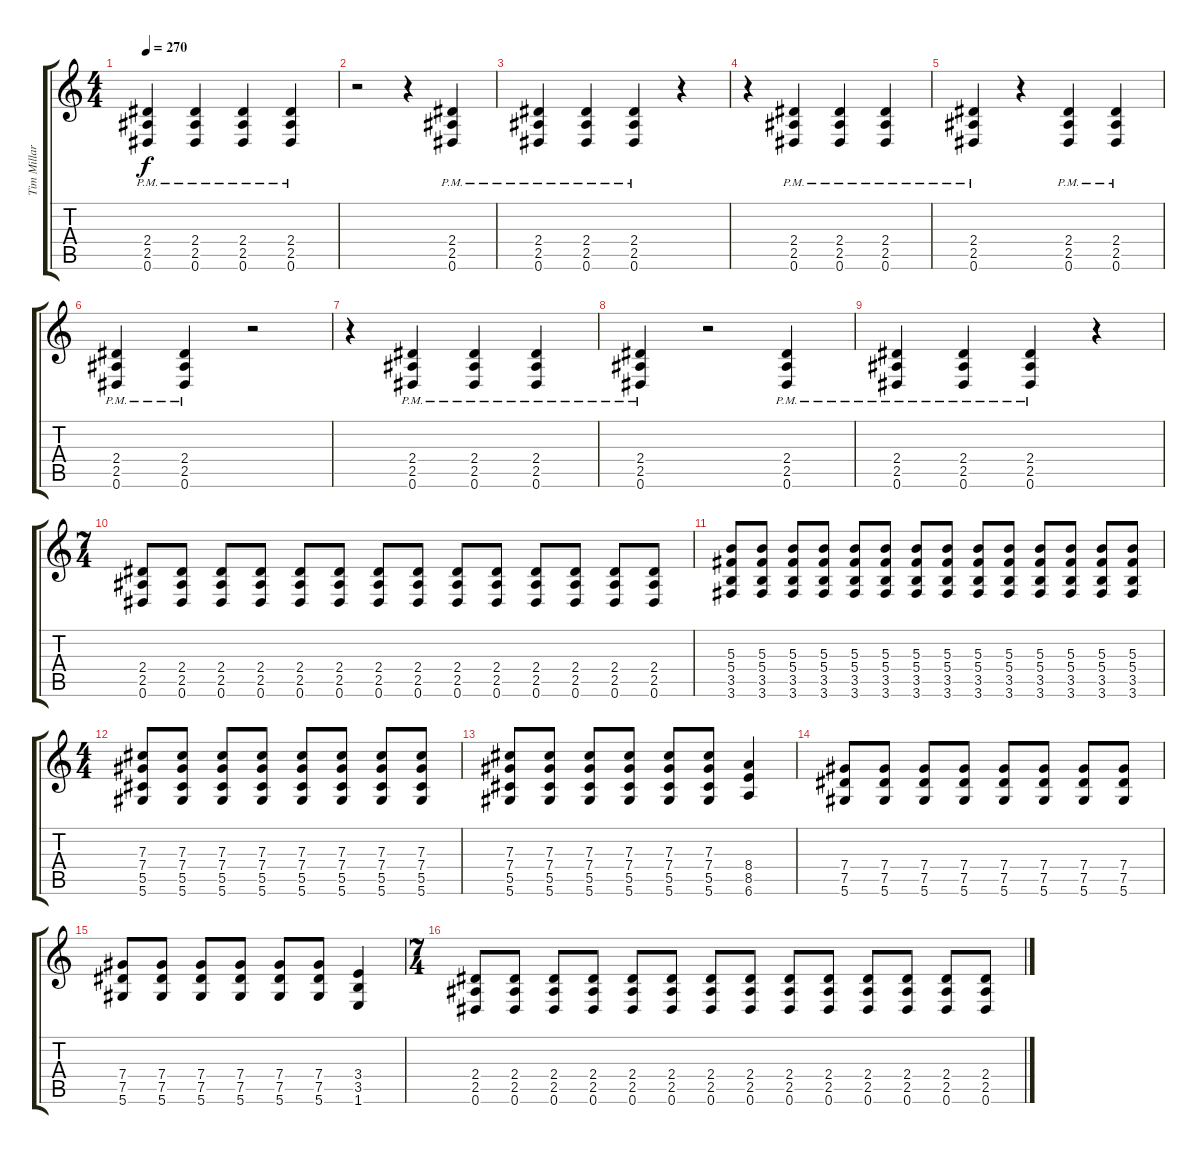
\track ("Tim Millar" "Tim Millar") {instrument distortionguitar}
\staff {score tabs}
\tuning (Eb4 Bb3 Gb3 Db3 Ab2 Eb2) {hide}
\ts (4 4)
\tempo 270
\clef g2
\ks c
(2.4{pm} 2.5{pm} 0.6{pm}).4{dy f} (2.4{pm} 2.5{pm} 0.6{pm}).4 (2.4{pm} 2.5{pm} 0.6{pm}).4 (2.4{pm} 2.5{pm} 0.6{pm}).4 |
r.2 r.4 (2.4{pm} 2.5{pm} 0.6{pm}).4 |
(2.4{pm} 2.5{pm} 0.6{pm}).4 (2.4{pm} 2.5{pm} 0.6{pm}).4 (2.4{pm} 2.5{pm} 0.6{pm}).4 r.4 |
r.4 (2.4{pm} 2.5{pm} 0.6{pm}).4 (2.4{pm} 2.5{pm} 0.6{pm}).4 (2.4{pm} 2.5{pm} 0.6{pm}).4 |
(2.4{pm} 2.5{pm} 0.6{pm}).4 r.4 (2.4{pm} 2.5{pm} 0.6{pm}).4 (2.4{pm} 2.5{pm} 0.6{pm}).4 |
(2.4{pm} 2.5{pm} 0.6{pm}).4 (2.4{pm} 2.5{pm} 0.6{pm}).4 r.2 |
r.4 (2.4{pm} 2.5{pm} 0.6{pm}).4 (2.4{pm} 2.5{pm} 0.6{pm}).4 (2.4{pm} 2.5{pm} 0.6{pm}).4 |
(2.4{pm} 2.5{pm} 0.6{pm}).4 r.2 (2.4{pm} 2.5{pm} 0.6{pm}).4 |
(2.4{pm} 2.5{pm} 0.6{pm}).4 (2.4{pm} 2.5{pm} 0.6{pm}).4 (2.4{pm} 2.5{pm} 0.6{pm}).4 r.4 |
\ts (7 4)
(2.4 2.5 0.6).8 (2.4 2.5 0.6).8 (2.4 2.5 0.6).8 (2.4 2.5 0.6).8 (2.4 2.5 0.6).8 (2.4 2.5 0.6).8 (2.4 2.5 0.6).8 (2.4 2.5 0.6).8 (2.4 2.5 0.6).8 (2.4 2.5 0.6).8 (2.4 2.5 0.6).8 (2.4 2.5 0.6).8 (2.4 2.5 0.6).8 (2.4 2.5 0.6).8 |
(5.3 5.4 3.5 3.6).8 (5.3 5.4 3.5 3.6).8 (5.3 5.4 3.5 3.6).8 (5.3 5.4 3.5 3.6).8 (5.3 5.4 3.5 3.6).8 (5.3 5.4 3.5 3.6).8 (5.3 5.4 3.5 3.6).8 (5.3 5.4 3.5 3.6).8 (5.3 5.4 3.5 3.6).8 (5.3 5.4 3.5 3.6).8 (5.3 5.4 3.5 3.6).8 (5.3 5.4 3.5 3.6).8 (5.3 5.4 3.5 3.6).8 (5.3 5.4 3.5 3.6).8 |
\ts (4 4)
(7.3 7.4 5.5 5.6).8 (7.3 7.4 5.5 5.6).8 (7.3 7.4 5.5 5.6).8 (7.3 7.4 5.5 5.6).8 (7.3 7.4 5.5 5.6).8 (7.3 7.4 5.5 5.6).8 (7.3 7.4 5.5 5.6).8 (7.3 7.4 5.5 5.6).8 |
(7.3 7.4 5.5 5.6).8 (7.3 7.4 5.5 5.6).8 (7.3 7.4 5.5 5.6).8 (7.3 7.4 5.5 5.6).8 (7.3 7.4 5.5 5.6).8 (7.3 7.4 5.5 5.6).8 (8.4 8.5 6.6).4 |
(7.4 7.5 5.6).8 (7.4 7.5 5.6).8 (7.4 7.5 5.6).8 (7.4 7.5 5.6).8 (7.4 7.5 5.6).8 (7.4 7.5 5.6).8 (7.4 7.5 5.6).8 (7.4 7.5 5.6).8 |
(7.4 7.5 5.6).8 (7.4 7.5 5.6).8 (7.4 7.5 5.6).8 (7.4 7.5 5.6).8 (7.4 7.5 5.6).8 (7.4 7.5 5.6).8 (3.4 3.5 1.6).4 |
\ts (7 4)
(2.4 2.5 0.6).8 (2.4 2.5 0.6).8 (2.4 2.5 0.6).8 (2.4 2.5 0.6).8 (2.4 2.5 0.6).8 (2.4 2.5 0.6).8 (2.4 2.5 0.6).8 (2.4 2.5 0.6).8 (2.4 2.5 0.6).8 (2.4 2.5 0.6).8 (2.4 2.5 0.6).8 (2.4 2.5 0.6).8 (2.4 2.5 0.6).8 (2.4 2.5 0.6).8
